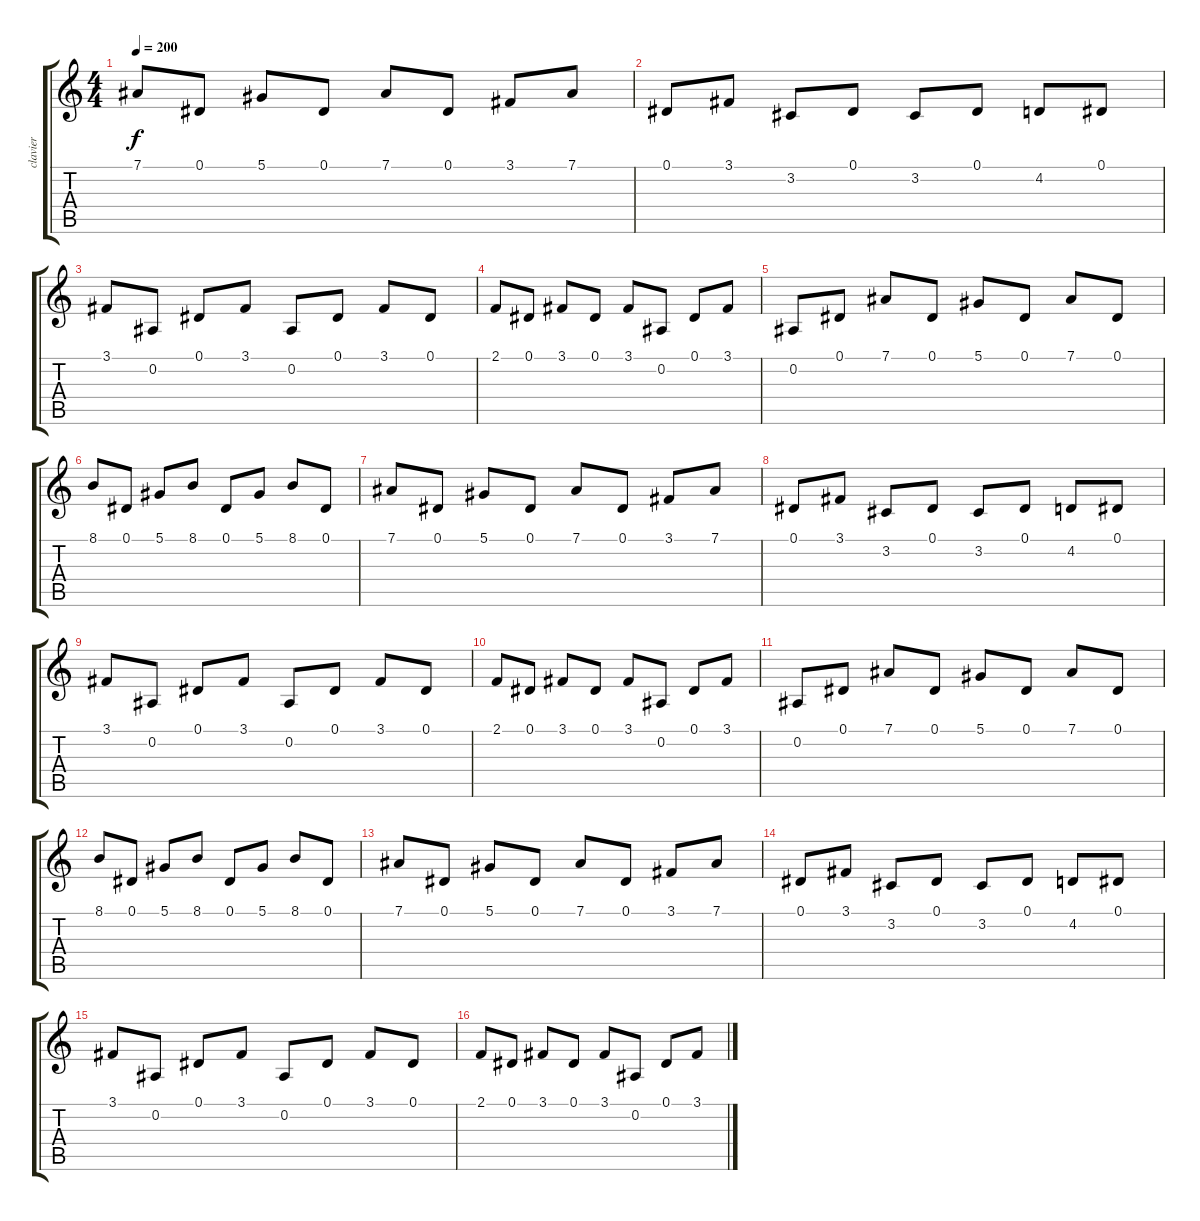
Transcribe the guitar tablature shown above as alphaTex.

\track ("clavier" "clavier") {instrument lead1square}
\staff {score tabs}
\tuning (Eb4 Bb3 Gb3 Db3 Ab2 Eb2) {hide}
\ts (4 4)
\tempo 200
\clef g2
\ks c
7.1.8{dy f} 0.1.8 5.1.8 0.1.8 7.1.8 0.1.8 3.1.8 7.1.8 |
0.1.8 3.1.8 3.2.8 0.1.8 3.2.8 0.1.8 4.2.8 0.1.8 |
3.1.8 0.2.8 0.1.8 3.1.8 0.2.8 0.1.8 3.1.8 0.1.8 |
2.1.8 0.1.8 3.1.8 0.1.8 3.1.8 0.2.8 0.1.8 3.1.8 |
0.2.8 0.1.8 7.1.8 0.1.8 5.1.8 0.1.8 7.1.8 0.1.8 |
8.1.8 0.1.8 5.1.8 8.1.8 0.1.8 5.1.8 8.1.8 0.1.8 |
7.1.8 0.1.8 5.1.8 0.1.8 7.1.8 0.1.8 3.1.8 7.1.8 |
0.1.8 3.1.8 3.2.8 0.1.8 3.2.8 0.1.8 4.2.8 0.1.8 |
3.1.8 0.2.8 0.1.8 3.1.8 0.2.8 0.1.8 3.1.8 0.1.8 |
2.1.8 0.1.8 3.1.8 0.1.8 3.1.8 0.2.8 0.1.8 3.1.8 |
0.2.8 0.1.8 7.1.8 0.1.8 5.1.8 0.1.8 7.1.8 0.1.8 |
8.1.8 0.1.8 5.1.8 8.1.8 0.1.8 5.1.8 8.1.8 0.1.8 |
7.1.8 0.1.8 5.1.8 0.1.8 7.1.8 0.1.8 3.1.8 7.1.8 |
0.1.8 3.1.8 3.2.8 0.1.8 3.2.8 0.1.8 4.2.8 0.1.8 |
3.1.8 0.2.8 0.1.8 3.1.8 0.2.8 0.1.8 3.1.8 0.1.8 |
2.1.8 0.1.8 3.1.8 0.1.8 3.1.8 0.2.8 0.1.8 3.1.8
